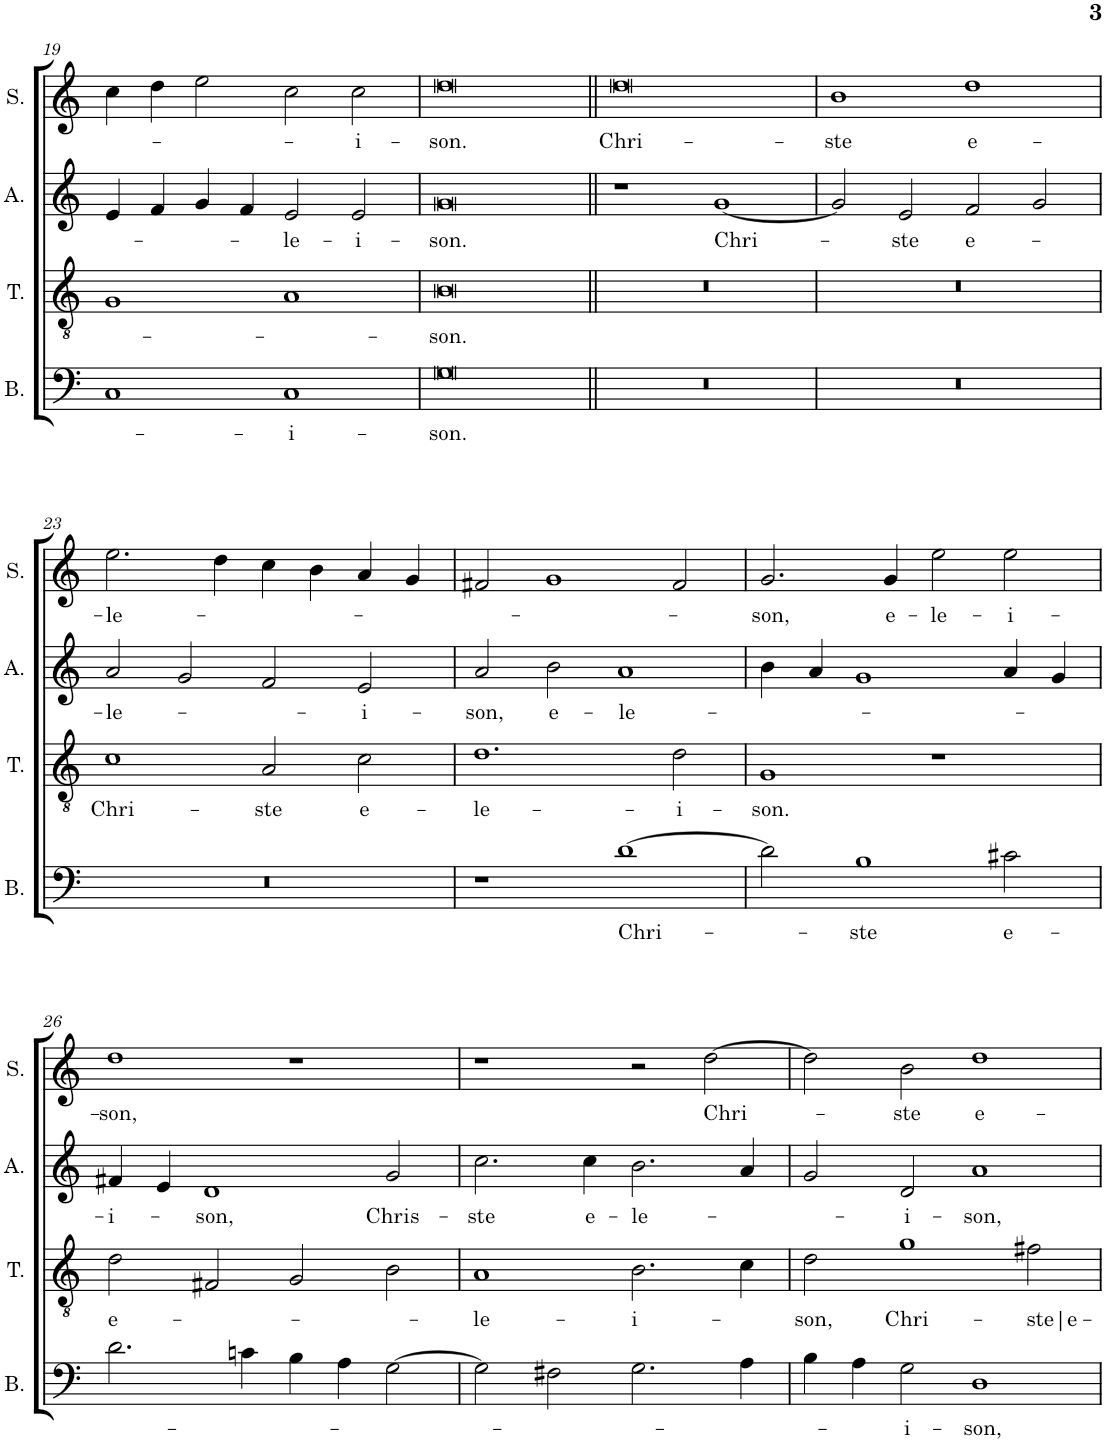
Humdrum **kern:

**kern	**text	**kern	**text	**kern	**text	**kern	**text
*part4	*part4	*part3	*part3	*part2	*part2	*part1	*part1
*staff4	*staff4	*staff3	*staff3	*staff2	*staff2	*staff1	*staff1
*I"Bass	*	*I"Tenor	*	*I"Alto	*	*I"Soprano	*
*I'B.	*	*I'T.	*	*I'A.	*	*I'S.	*
!!LO:PB:g=z
*clefF4	*	*clefGv2	*	*clefG2	*	*clefG2	*
*k[]	*	*k[]	*	*k[]	*	*k[]	*
*M4/2	*	*M4/2	*	*M4/2	*	*M4/2	*
=19	=19	=19	=19	=19	=19	=19	=19
1C	.	1G	.	4e/	.	4cc\	.
.	.	.	.	4f/	.	4dd\	.
.	.	.	.	4g/	.	2ee\	.
.	.	.	.	4f/	.	.	.
!	!LO:LY:b	!	!	!	!LO:LY:b	!	!
1C	-i-	1A	.	2e/	-le-	2cc\	.
!	!	!	!	!	!LO:LY:b	!	!LO:LY:b
.	.	.	.	2e/	-i-	2cc\	-i-
=20	=20	=20	=20	=20	=20	=20	=20
!	!LO:LY:b	!	!LO:LY:b	!	!LO:LY:b	!	!LO:LY:b
0G	-son.	0B	-son.	0g	-son.	0dd	-son.
=21||	=21||	=21||	=21||	=21||	=21||	=21||	=21||
!	!	!	!	!	!	!	!LO:LY:b
0r	.	0r	.	1r	.	0dd	Chri-
!	!	!	!	!	!LO:LY:b	!	!
.	.	.	.	[1g	Chri-	.	.
=22	=22	=22	=22	=22	=22	=22	=22
!	!	!	!	!	!	!	!LO:LY:b
0r	.	0r	.	2g/]	.	1b	-ste
!	!	!	!	!	!LO:LY:b	!	!
.	.	.	.	2e/	-ste	.	.
!	!	!	!	!	!LO:LY:b	!	!LO:LY:b
.	.	.	.	2f/	e-	1dd	e-
.	.	.	.	2g/	.	.	.
!!LO:LB:g=z
=23	=23	=23	=23	=23	=23	=23	=23
!	!	!	!LO:LY:b	!	!LO:LY:b	!	!LO:LY:b
0r	.	1c	Chri-	2a/	-le-	2.ee\	-le-
.	.	.	.	2g/	.	.	.
.	.	.	.	.	.	4dd\	.
!	!	!	!LO:LY:b	!	!	!	!
.	.	2A/	-ste	2f/	.	4cc\	.
.	.	.	.	.	.	4b\	.
!	!	!	!LO:LY:b	!	!LO:LY:b	!	!
.	.	2c\	e-	2e/	-i-	4a/	.
.	.	.	.	.	.	4g/	.
=24	=24	=24	=24	=24	=24	=24	=24
!	!	!	!LO:LY:b	!	!LO:LY:b	!	!
1r	.	1.d	-le-	2a/	-son,	2f#X/	.
!	!	!	!	!	!LO:LY:b	!	!
.	.	.	.	2b\	e-	1g	.
!	!LO:LY:b	!	!	!	!LO:LY:b	!	!
[1d	Chri-	.	.	1a	-le-	.	.
!	!	!	!LO:LY:b	!	!	!	!
.	.	2d\	-i-	.	.	2f#/	.
=25	=25	=25	=25	=25	=25	=25	=25
!	!	!	!LO:LY:b	!	!	!	!LO:LY:b
2d\]	.	1G	-son.	4b\	.	2.g/	-son,
.	.	.	.	4a/	.	.	.
!	!LO:LY:b	!	!	!	!	!	!
1B	-ste	.	.	1g	.	.	.
!	!	!	!	!	!	!	!LO:LY:b
.	.	.	.	.	.	4g/	e-
!	!	!	!	!	!	!	!LO:LY:b
.	.	1r	.	.	.	2ee\	-le-
!	!LO:LY:b	!	!	!	!	!	!LO:LY:b
2c#X\	e-	.	.	4a/	.	2ee\	-i-
.	.	.	.	4g/	.	.	.
!!LO:LB:g=z
=26	=26	=26	=26	=26	=26	=26	=26
!	!	!	!LO:LY:b	!	!LO:LY:b	!	!LO:LY:b
2.d\	.	2d\	e-	4f#X/	-i-	1dd	-son,
.	.	.	.	4e/	.	.	.
!	!	!	!	!	!LO:LY:b	!	!
.	.	2F#X/	.	1d	-son,	.	.
4cn\	.	.	.	.	.	.	.
4B\	.	2G/	.	.	.	1r	.
4A\	.	.	.	.	.	.	.
!	!	!	!	!	!LO:LY:b	!	!
[2G\	.	2B\	.	2g/	Chris-	.	.
=27	=27	=27	=27	=27	=27	=27	=27
!	!	!	!LO:LY:b	!	!LO:LY:b	!	!
2G\]	.	1A	-le-	2.cc\	-ste	1r	.
2F#X\	.	.	.	.	.	.	.
!	!	!	!	!	!LO:LY:b	!	!
.	.	.	.	4cc\	e-	.	.
!	!	!	!LO:LY:b	!	!LO:LY:b	!	!
2.G\	.	2.B\	-i-	2.b\	-le-	2r	.
!	!	!	!	!	!	!	!LO:LY:b
.	.	.	.	.	.	[2dd\	Chri-
4A\	.	4c\	.	4a/	.	.	.
=28	=28	=28	=28	=28	=28	=28	=28
!	!	!	!LO:LY:b	!	!	!	!
4B\	.	2d\	-son,	2g/	.	2dd\]	.
4A\	.	.	.	.	.	.	.
!	!LO:LY:b	!	!LO:LY:b	!	!LO:LY:b	!	!LO:LY:b
2G\	-i-	1g	Chri-	2d/	-i-	2b\	-ste
!	!LO:LY:b	!	!	!	!LO:LY:b	!	!LO:LY:b
1D	-son,	.	.	1a	-son,	1dd	e-
!	!	!	!LO:LY:b	!	!	!	!
.	.	2f#X\	-ste|e-	.	.	.	.
=	=	=	=	=	=	=	=
*-	*-	*-	*-	*-	*-	*-	*-
